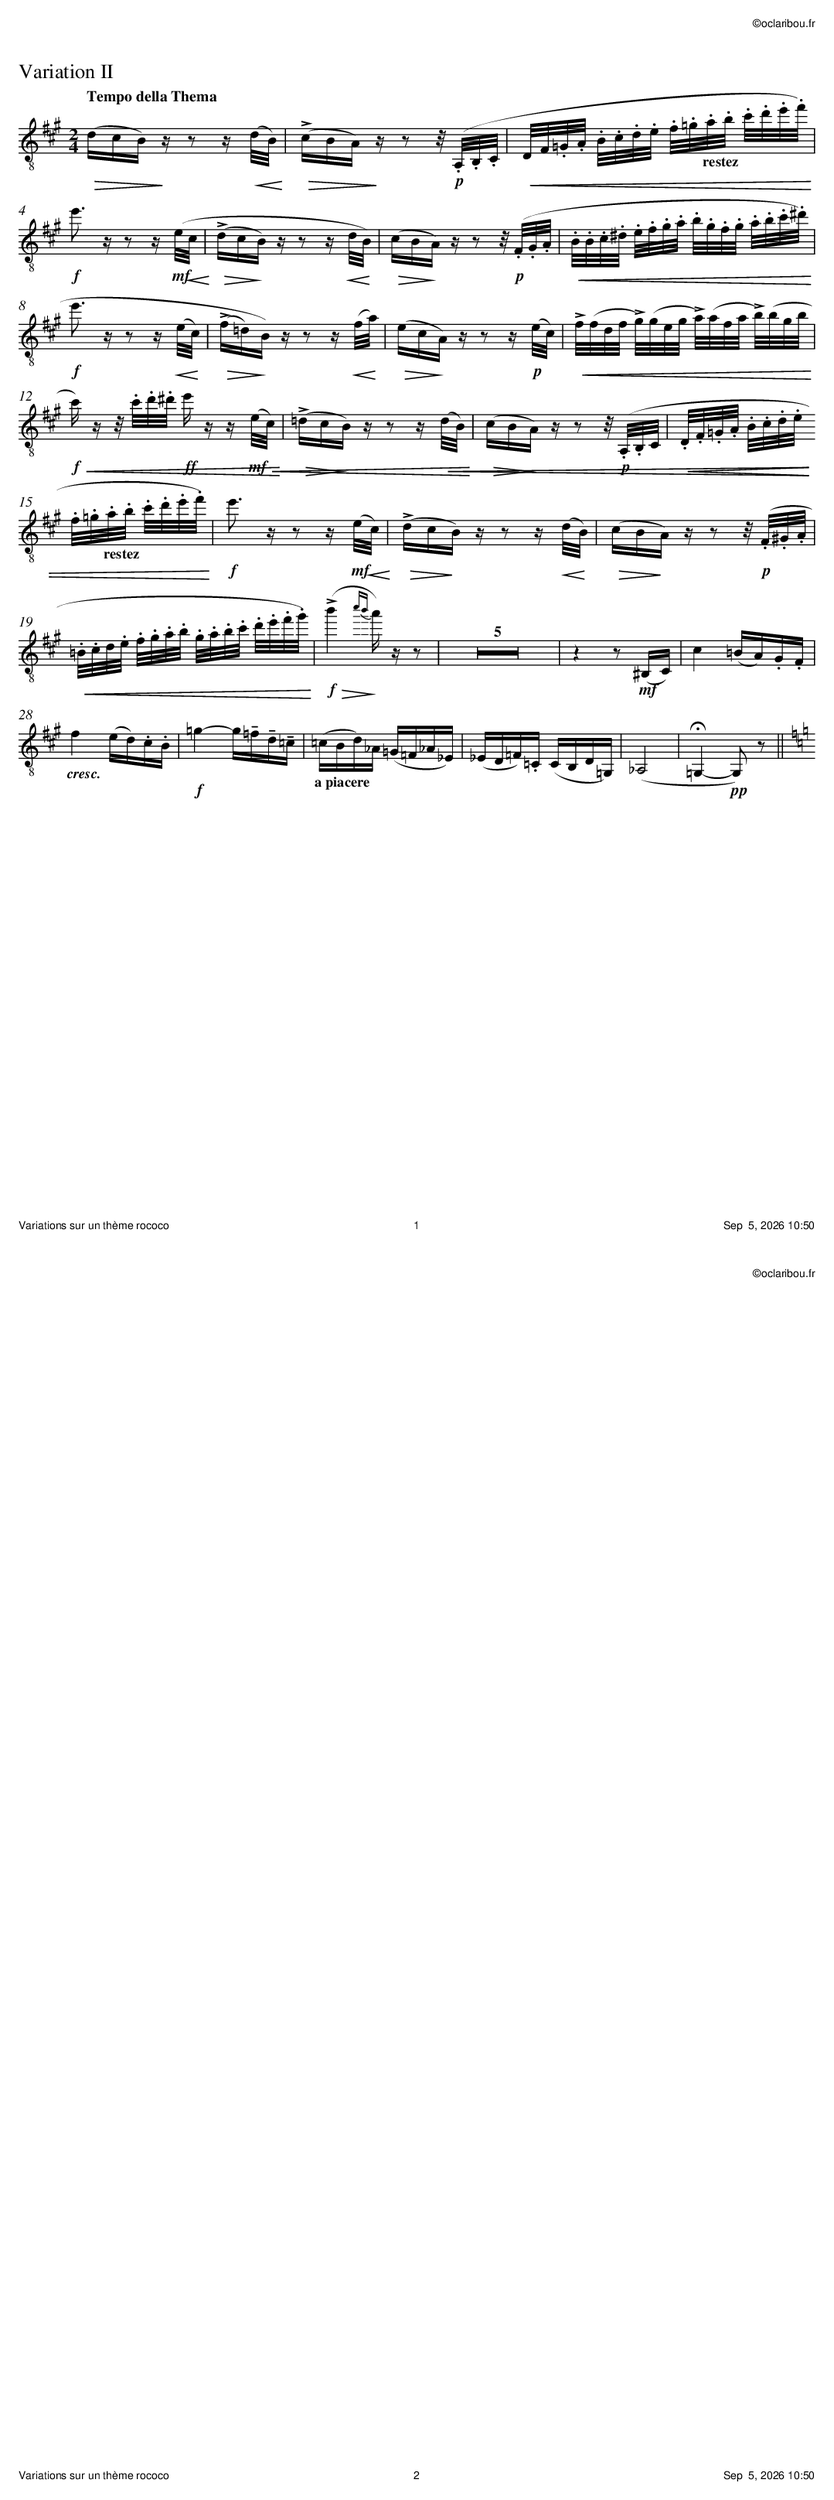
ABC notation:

X:1
T:Variation II
M:2/4
L:1/16
Q:"Tempo della Thema"
K:A clef=treble_8
!>(!(DCB,)!>)!z z2 z(!<(!D/B,/) !<)! | !>(!!>!(CB,A,)!>)!z z2 z/!p!(.A,,/.B,,/.C,/ | !<(!D,/F,/.=G,/.A,/ .B,/.C/.D/.E/ .F/.=G/"_$5restez".A/.B/ .c/.d/.e/.f/) !<)!|
!f!e3z z2 z !mf!(E/!<(!C/ !<)! | !>(!(!>!DC!>)!B,)z z2 z !<(!D/!<)!B,/) | !>(!(CB,!>)!A,)z z2 z/!p!(.F,/.G,/.A,/ | !<(!.B,/.B,/.C/.^D/ .E/.F/.G/.A/ .B/.G/.F/.G/ .A/.B/.c/.^d/) !<)!|
!f!e3z z2 z (!<(!E/!<)!C/) | (!>(!!>!F=D)!>)!B,)z z2 z (!<(!F/!<)!A/) | (!>(!EC!>)!A,)z z2 z!p!(E/C/) | !<(!!>!F/(F/D/F/ !>!G/)(G/E/G/ !>!A/)(A/F/A/ !>!B/)(B/G/B/ !<)!|
!f!!<(!c) z z/.c/.d/.^d/ !ff!ez z(!mf!!<(!E/C/) !<)!| (!>(!!>!=DC!>)!B,) z z2 z(!<(!D/B,/) !<)!| (!>(!CB,!>)!A,) z z2 z/(!p!.A,,/.B,,/C,/ | !<(!.D,/.F,/.=G,/.A,/ .B,/.C/.D/.E/
.F/.=G/"_$5restez".A/.B/ .c/.d/.e/.f/) !<)!| !f! e3z z2 z (!mf!!<(!E/C/) !<)!| (!>(!!>!DC!>)!B,) z z2 z (!<(!D/!<)!B,/) | (!>(!CB,!>)!A,)z z2 z/ !p!('.F,/.^G,/.A,/ |
!<(!.=B,/.C/D/.E/ .F/.G/.A/.B/ .G/.A/.B/.c/ .d/.e/.f/.g/) !<)!| (!f!!>(!!>!b4 !>)!{c'b}a)z z2 | Z5 | z4 z2 !mf!(^B,,C,) | C4 (=B,A,).G,.F, |
"_cresc."F4 (ED).C.B, | !f!=G4- G!tenuto!=F!tenuto!D!tenuto!=C | "_$5a piacere"(=CB,D)_A, (=G,=F,_A,_E,) | (_E,D,=F,).=C, (C,B,,D,=G,,) | (_A,,8 | !fermata!=G,,4- !pp!G,,2) z2[K:Am] ||
